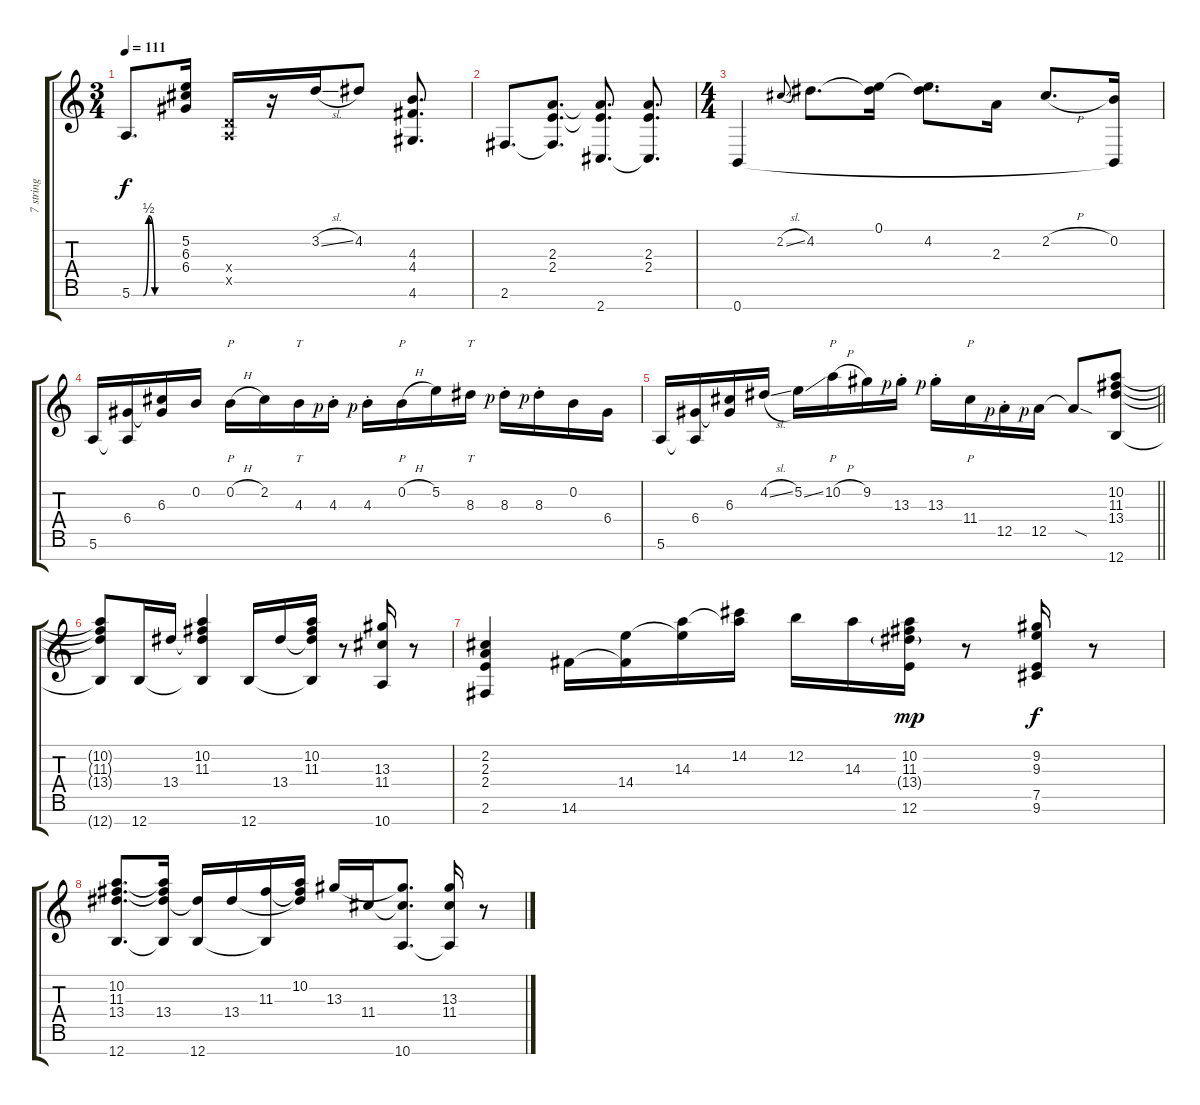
\track ("7 string" "7 string") {instrument electricguitarjazz}
\staff {score tabs}
\tuning (E4 B3 G3 D3 A2 E2 B1) {hide}
\ts (3 4)
\tempo 111
\clef g2
\ks c
5.6{be (custom 0 0 15 0 22 2 30 0 45 0 60 0)}.8{d dy f} (5.2 6.3 6.4).16 (0.4{x} 0.5{x}).16 r.16 3.2{sl}.16 4.2.8 (4.3 4.4 4.6).8{d} |
2.6.8{d} (2.3 2.4 2.6{t}).8{d} (2.3{t} 2.4{t} 2.7).8{d} (2.3 2.4 2.7{t}).8{d} |
\ts (4 4)
0.7.4 2.2{sl}.8{gr onbeat} 4.2.8{d} (0.1 4.2{t}).16 (0.1{t} 4.2).8{d} 2.3.16 2.2{h}.8{d} (0.2 0.7{t}).16 |
5.6.16 (6.4 5.6{t}).16 (6.3 6.4{t}).16 0.2.16 0.2{h}.16{p} 2.2.16 4.3.16{tt} 4.3{st rf 1}.16 4.3{st rf 1}.16 0.2{h}.16{p} 5.2.16 8.3.16{tt} 8.3{st rf 1}.16 8.3{st rf 1}.16 0.2.16 6.4.16 |
\barLineRight lightlight
5.6.16 (6.4 5.6{t}).16 (6.3 6.4{t}).16 4.2{sl}.16 5.2{ss}.16 10.2{h}.16{p} 9.2.16 13.3{st rf 1}.16 13.3{st rf 1}.16 11.4.16{p} 12.5{st rf 1}.16 12.5{rf 1}.16 12.5{sod t}.8 (10.2 11.3 13.4 12.7).8 |
\section ("" "")
(10.2{t} 11.3{t} 13.4{t} 12.7{t}).8 12.7.16 13.4.16 (10.2 11.3 13.4{t} 12.7{t}).4 12.7.16 13.4.16 (10.2 11.3 13.4{t} 12.7{t}).16 r.8 (13.3 11.4 10.7).16 r.8 |
(2.2 2.3 2.4 2.6).4 14.6.16 (14.4 14.6{t}).16 (14.3 14.4{t}).16 (14.2 14.3{t}).16 12.2.16 14.3.16 (10.2 11.3 13.4{g} 12.6).16{dy mp} r.8 (9.2 9.3 7.5 9.6).16{dy f} r.8 |
(10.2 11.3 13.4 12.7).8{d} (10.2{t} 11.3{t} 13.4 12.7{t}).16 (13.4{t} 12.7).16 13.4.16 (11.3 12.7{t}).16 (10.2 11.3{t} 13.4{t}).16 13.3.16 11.4.16 (13.3{t} 11.4{t} 10.7).8{d} (13.3 11.4 10.7{t}).16 r.8
